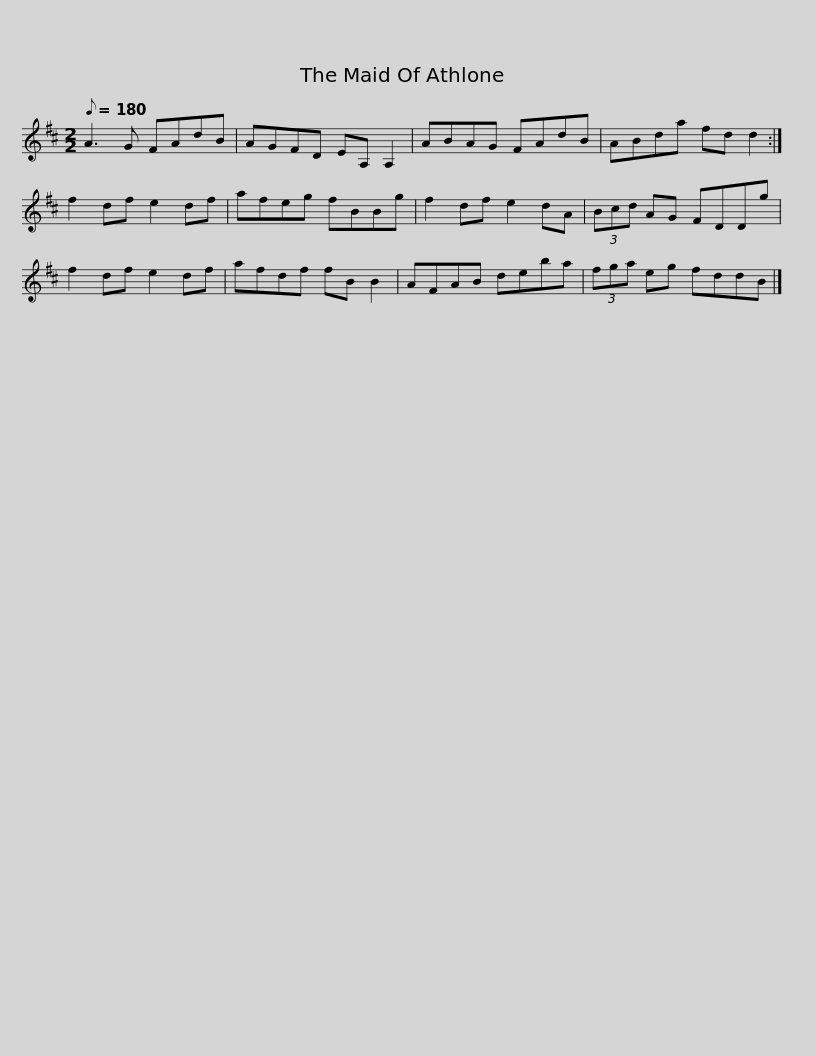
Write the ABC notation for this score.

X:1
L:1/8
Q:1/8=180
M:2/2
I:linebreak $
K:D
V:1 treble
V:1
 A3 G FAdB | AGFD EA, A,2 | ABAG FAdB | ABda fd d2 :| f2 df e2 df | %5
 afeg fBBg |$ f2 df e2 dA | (3Bcd AG FDDg | f2 df e2 df | afdf fB B2 | %10
 AFAB deba | (3fga eg fddB |] %12
